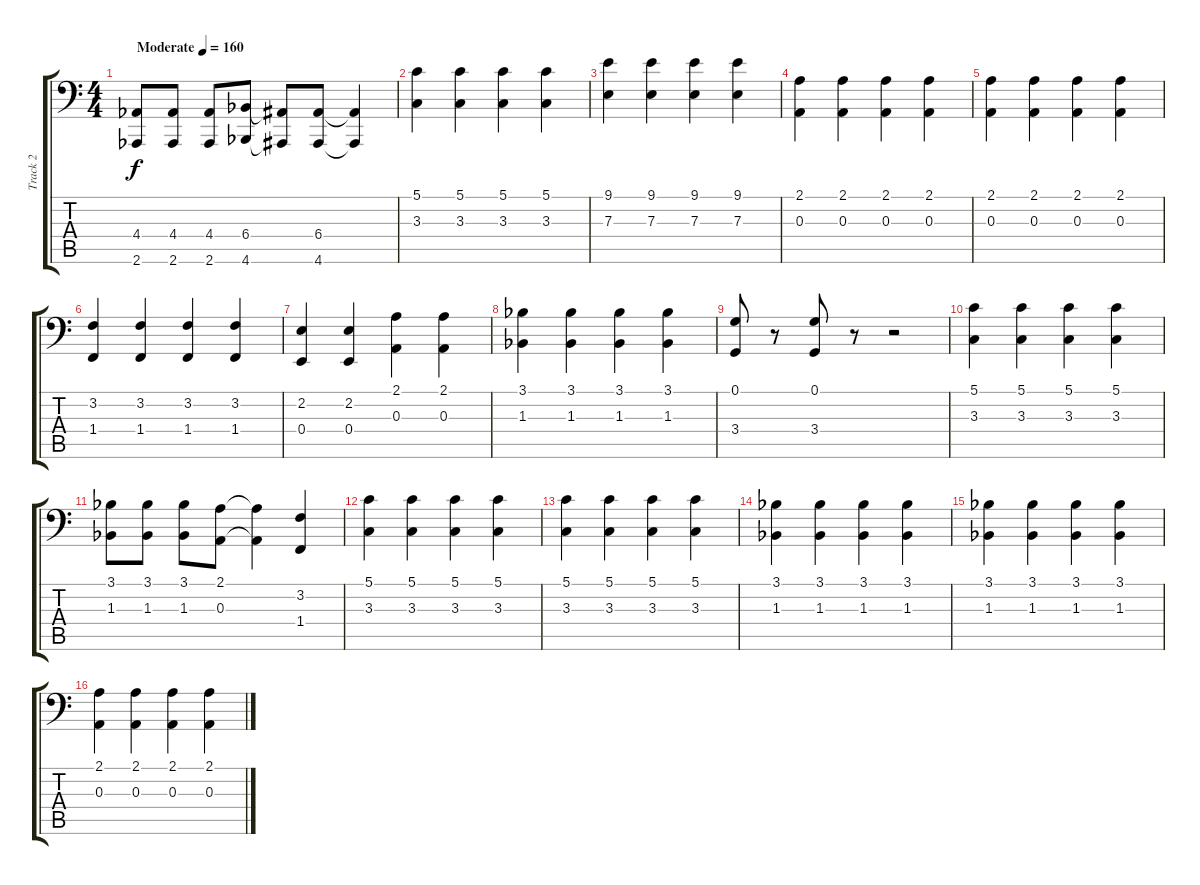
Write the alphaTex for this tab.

\track ("Track 2" "Track 2") {instrument synthbass2}
\staff {score tabs}
\tuning (G2 D2 A1 E1 B0 Gb0) {hide}
\ts (4 4)
\tempo (160 "Moderate")
\clef f4
\ks aminor
(4.4{acc b} 2.6{acc b}).8{dy f instrument synthbass2} (4.4{acc b} 2.6{acc b}).8 (4.4{acc b} 2.6{acc b}).8 (6.4{acc b} 4.6{acc b}).8 (6.4{t} 4.6{t}).8 (6.4 4.6).8 (6.4{t} 4.6{t}).4 |
(5.1 3.3).4 (5.1 3.3).4 (5.1 3.3).4 (5.1 3.3).4 |
(9.1 7.3).4 (9.1 7.3).4 (9.1 7.3).4 (9.1 7.3).4 |
(2.1 0.3).4 (2.1 0.3).4 (2.1 0.3).4 (2.1 0.3).4 |
(2.1 0.3).4 (2.1 0.3).4 (2.1 0.3).4 (2.1 0.3).4 |
(3.2 1.4).4 (3.2 1.4).4 (3.2 1.4).4 (3.2 1.4).4 |
(2.2 0.4).4 (2.2 0.4).4 (2.1 0.3).4 (2.1 0.3).4 |
(3.1{acc b} 1.3{acc b}).4 (3.1{acc b} 1.3{acc b}).4 (3.1{acc b} 1.3{acc b}).4 (3.1{acc b} 1.3{acc b}).4 |
(0.1 3.4).8 r.8 (0.1 3.4).8 r.8 r.2 |
(5.1 3.3).4 (5.1 3.3).4 (5.1 3.3).4 (5.1 3.3).4 |
(3.1{acc b} 1.3{acc b}).8 (3.1{acc b} 1.3{acc b}).8 (3.1{acc b} 1.3{acc b}).8 (2.1 0.3).8 (2.1{t} 0.3{t}).4 (3.2 1.4).4 |
(5.1 3.3).4 (5.1 3.3).4 (5.1 3.3).4 (5.1 3.3).4 |
(5.1 3.3).4 (5.1 3.3).4 (5.1 3.3).4 (5.1 3.3).4 |
(3.1{acc b} 1.3{acc b}).4 (3.1{acc b} 1.3{acc b}).4 (3.1{acc b} 1.3{acc b}).4 (3.1{acc b} 1.3{acc b}).4 |
(3.1{acc b} 1.3{acc b}).4 (3.1{acc b} 1.3{acc b}).4 (3.1{acc b} 1.3{acc b}).4 (3.1{acc b} 1.3{acc b}).4 |
(2.1 0.3).4 (2.1 0.3).4 (2.1 0.3).4 (2.1 0.3).4
